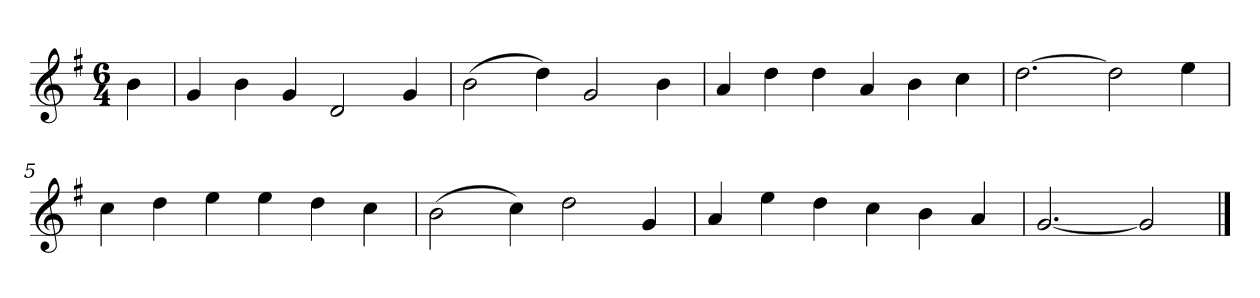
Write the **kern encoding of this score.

**kern
*part1
*staff1
*k[f#]
*M6/4
*MM120
=
4b
=1
4g
4b
4g
2d
4g
=2
(2b
4dd)
2g
4b
=3
4a
4dd
4dd
4a
4b
4cc
=4
[2.dd
2dd]
4ee
=5
4cc
4dd
4ee
4ee
4dd
4cc
=6
(2b
4cc)
2dd
4g
=7
4a
4ee
4dd
4cc
4b
4a
=8
[2.g
2g]
==
*-
